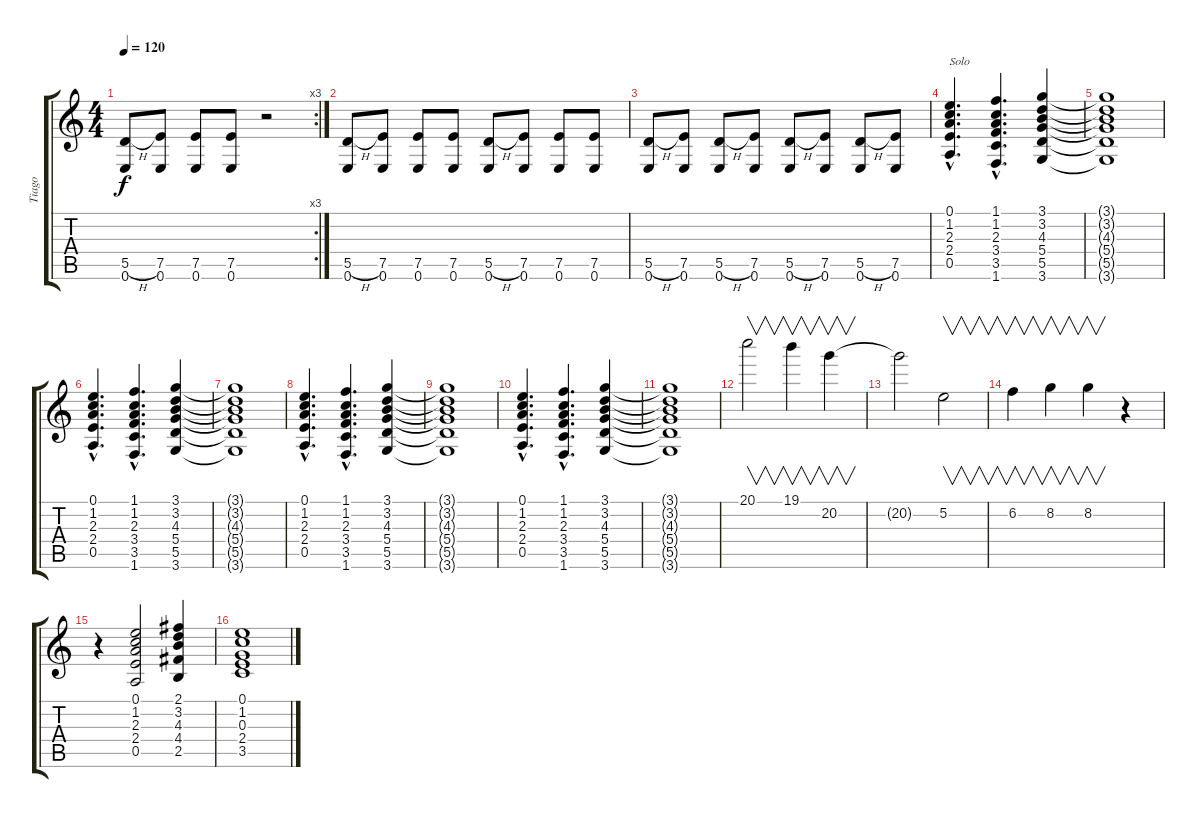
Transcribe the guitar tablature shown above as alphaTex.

\track ("Tiago" "Tiago") {instrument overdrivenguitar}
\staff {score tabs}
\tuning (E4 B3 G3 D3 A2 E2) {hide}
\rc 3
\ts (4 4)
\tempo 120
\clef g2
\ks c
(5.5{h} 0.6).8{dy f} (7.5 0.6).8 (7.5 0.6).8 (7.5 0.6).8 r.2 |
(5.5{h} 0.6).8 (7.5 0.6).8 (7.5 0.6).8 (7.5 0.6).8 (5.5{h} 0.6).8 (7.5 0.6).8 (7.5 0.6).8 (7.5 0.6).8 |
(5.5{h} 0.6).8 (7.5 0.6).8 (5.5{h} 0.6).8 (7.5 0.6).8 (5.5{h} 0.6).8 (7.5 0.6).8 (5.5{h} 0.6).8 (7.5 0.6).8 |
(0.1{hac} 1.2{hac} 2.3{hac} 2.4{hac} 0.5{hac}).4{d txt "Solo"} (1.1{hac} 1.2{hac} 2.3{hac} 3.4{hac} 3.5{hac} 1.6{hac}).4{d} (3.1 3.2 4.3 5.4 5.5 3.6).4 |
(3.1{t} 3.2{t} 4.3{t} 5.4{t} 5.5{t} 3.6{t}).1 |
(0.1{hac} 1.2{hac} 2.3{hac} 2.4{hac} 0.5{hac}).4{d} (1.1{hac} 1.2{hac} 2.3{hac} 3.4{hac} 3.5{hac} 1.6{hac}).4{d} (3.1 3.2 4.3 5.4 5.5 3.6).4 |
(3.1{t} 3.2{t} 4.3{t} 5.4{t} 5.5{t} 3.6{t}).1 |
(0.1{hac} 1.2{hac} 2.3{hac} 2.4{hac} 0.5{hac}).4{d} (1.1{hac} 1.2{hac} 2.3{hac} 3.4{hac} 3.5{hac} 1.6{hac}).4{d} (3.1 3.2 4.3 5.4 5.5 3.6).4 |
(3.1{t} 3.2{t} 4.3{t} 5.4{t} 5.5{t} 3.6{t}).1 |
(0.1{hac} 1.2{hac} 2.3{hac} 2.4{hac} 0.5{hac}).4{d} (1.1{hac} 1.2{hac} 2.3{hac} 3.4{hac} 3.5{hac} 1.6{hac}).4{d} (3.1 3.2 4.3 5.4 5.5 3.6).4 |
(3.1{t} 3.2{t} 4.3{t} 5.4{t} 5.5{t} 3.6{t}).1 |
20.1.2{v} 19.1.4{v} 20.2.4{v} |
20.2{t}.2 5.2.2{v volume 11} |
6.2.4{v volume 11} 8.2.4{v} 8.2.4{v} r.4{volume 8} |
r.4 (0.1 1.2 2.3 2.4 0.5).2 (2.1 3.2 4.3 4.4 2.5).4 |
(0.1 1.2 0.3 2.4 3.5).1
